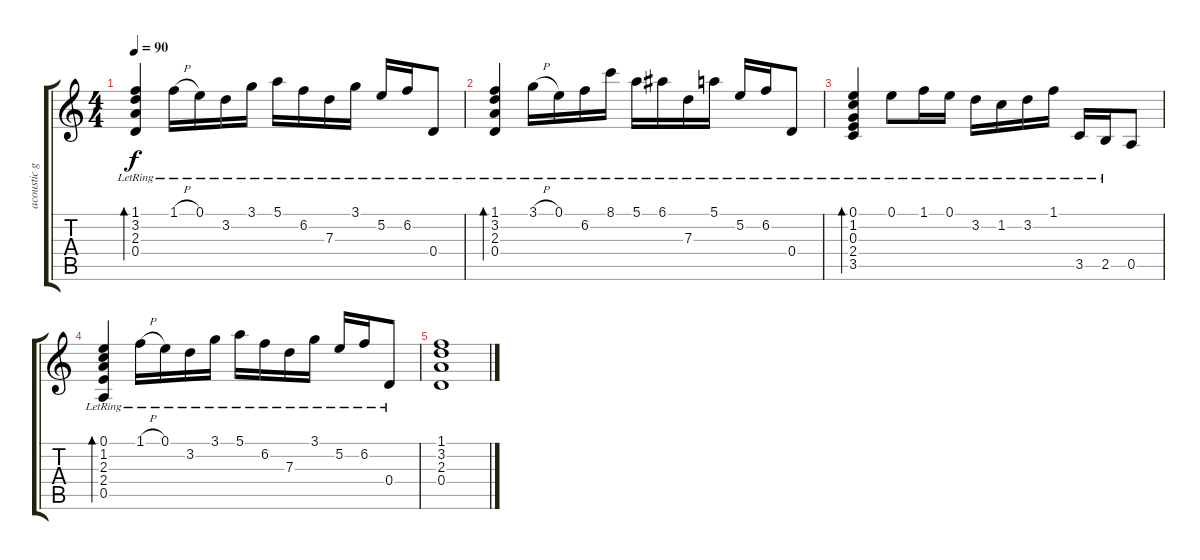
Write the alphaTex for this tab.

\track ("acoustic guitar" "acoustic g") {instrument acousticguitarsteel}
\staff {score tabs}
\tuning (E4 B3 G3 D3 A2 E2) {hide}
\ts (4 4)
\tempo 90
\clef g2
\ks c
(1.1{lr} 3.2{lr} 2.3{lr} 0.4{lr}).4{bd 60 dy f} 1.1{h lr}.16 0.1{lr}.16 3.2{lr}.16 3.1{lr}.16 5.1{lr}.16 6.2{lr}.16 7.3{lr}.16 3.1{lr}.16 5.2{lr}.16 6.2{lr}.16 0.4{lr}.8 |
(1.1{lr} 3.2{lr} 2.3{lr} 0.4{lr}).4{bd 60} 3.1{h lr}.16 0.1{lr}.16 6.2{lr}.16 8.1{lr}.16 5.1{lr}.16 6.1{lr}.16 7.3{lr}.16 5.1{lr}.16 5.2{lr}.16 6.2{lr}.16 0.4{lr}.8 |
(0.1{lr} 1.2{lr} 0.3{lr} 2.4{lr} 3.5{lr}).4{bd 60} 0.1{lr}.8 1.1{lr}.16 0.1{lr}.16 3.2{lr}.16 1.2{lr}.16 3.2{lr}.16 1.1{lr}.16 3.5{lr}.16 2.5{lr}.16 0.5.8 |
(0.1{lr} 1.2{lr} 2.3{lr} 2.4{lr} 0.5).4{bd 60} 1.1{h lr}.16 0.1{lr}.16 3.2{lr}.16 3.1{lr}.16 5.1{lr}.16 6.2{lr}.16 7.3{lr}.16 3.1{lr}.16 5.2{lr}.16 6.2{lr}.16 0.4{lr}.8 |
(1.1 3.2 2.3 0.4).1
